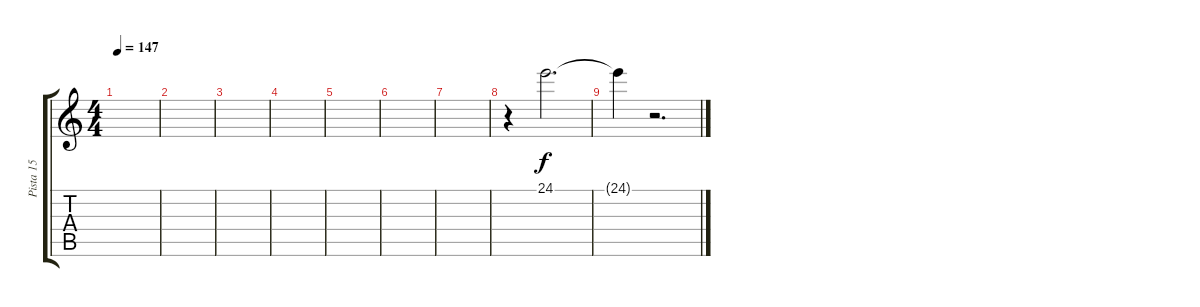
\track ("Pista 15" "Pista 15") {instrument reversecymbal}
\staff {score tabs}
\tuning (E4 B3 G3 D3 A2 E2) {hide}
\ts (4 4)
\tempo 147
\clef g2
\ks c
|
|
|
|
|
|
|
r.4 24.1.2{d} |
24.1{t}.4{dy f} r.2{d}
